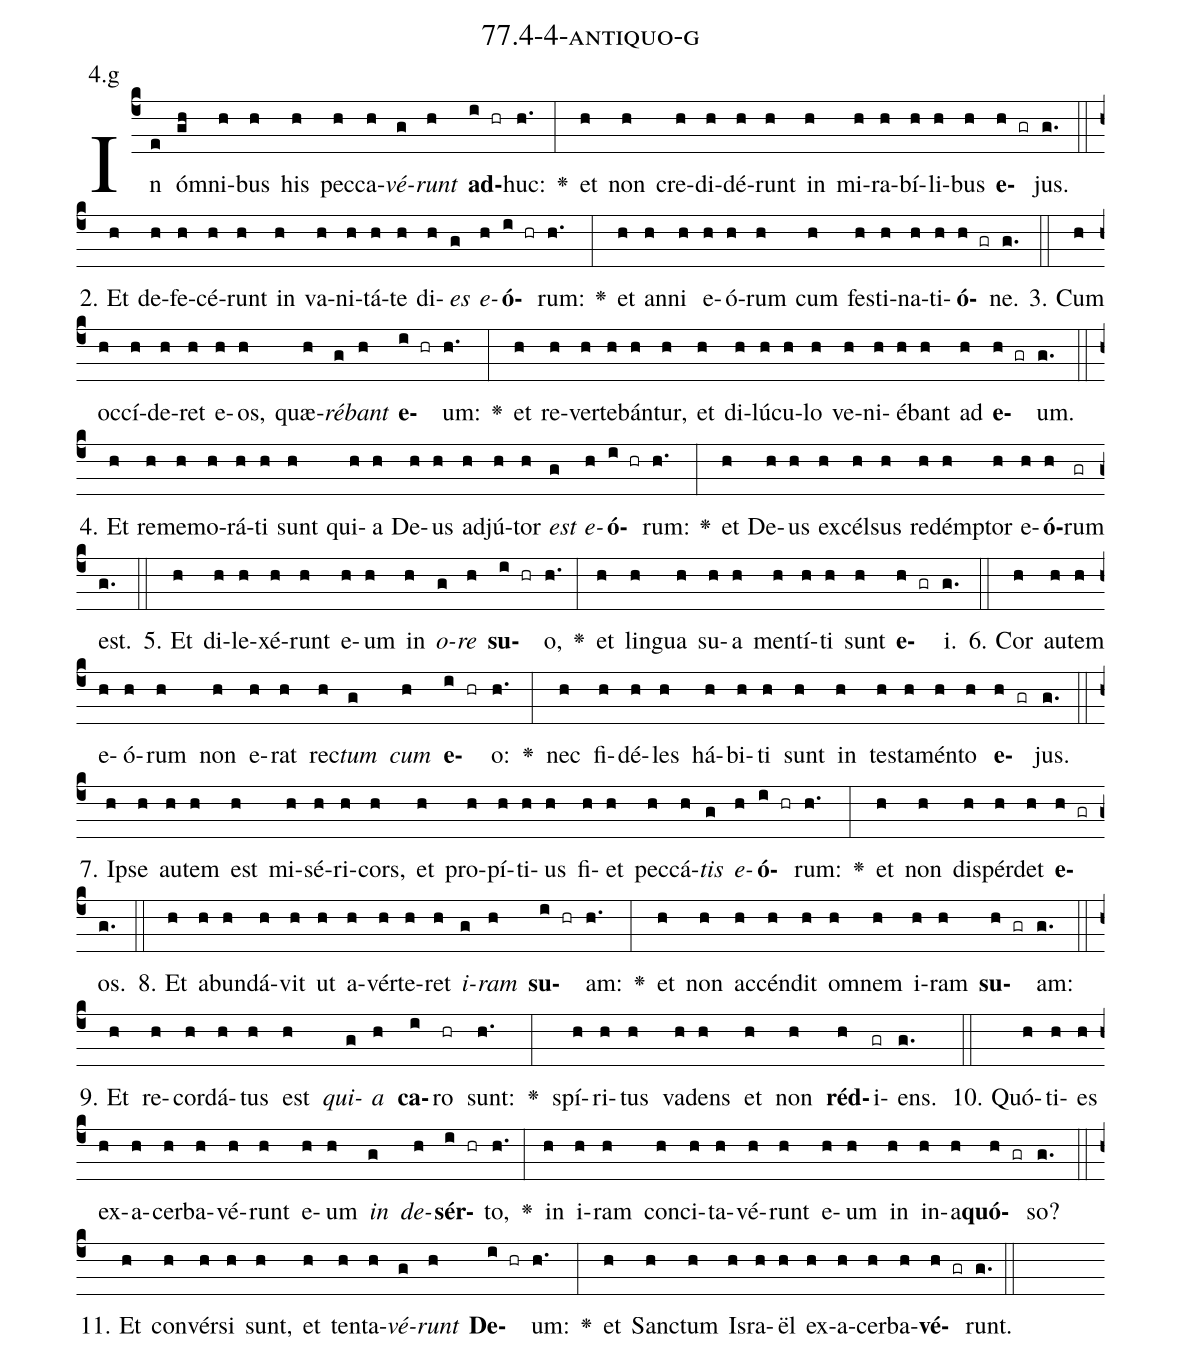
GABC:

name: 77.4-4-antiquo-g;
annotation: 4.g;
%%
(c4)In(e) óm(gh)ni(h)bus(h) his(h) pec(h)ca(h)<i>vé</i>(g)<i>runt</i>(h) <b>ad</b>(i hr)huc:(h.) <v>\greheightstar</v>(:) et(h) non(h) cre(h)di(h)dé(h)runt(h) in(h) mi(h)ra(h)bí(h)li(h)bus(h) <b>e</b>(h gr)jus.(g.) (::)
2. Et(h) de(h)fe(h)cé(h)runt(h) in(h) va(h)ni(h)tá(h)te(h) di(h)<i>es</i>(g) <i>e</i>(h)<b>ó</b>(i hr)rum:(h.) <v>\greheightstar</v>(:) et(h) an(h)ni(h) e(h)ó(h)rum(h) cum(h) fes(h)ti(h)na(h)ti(h)<b>ó</b>(h gr)ne.(g.) (::)
3. Cum(h) oc(h)cí(h)de(h)ret(h) e(h)os,(h) quæ(h)<i>ré</i>(g)<i>bant</i>(h) <b>e</b>(i hr)um:(h.) <v>\greheightstar</v>(:) et(h) re(h)ver(h)te(h)bán(h)tur,(h) et(h) di(h)lú(h)cu(h)lo(h) ve(h)ni(h)é(h)bant(h) ad(h) <b>e</b>(h gr)um.(g.) (::)
4. Et(h) re(h)me(h)mo(h)rá(h)ti(h) sunt(h) qui(h)a(h) De(h)us(h) ad(h)jú(h)tor(h) <i>est</i>(g) <i>e</i>(h)<b>ó</b>(i hr)rum:(h.) <v>\greheightstar</v>(:) et(h) De(h)us(h) ex(h)cél(h)sus(h) red(h)émp(h)tor(h) e(h)<b>ó</b>(h)rum(gr) est.(g.) (::)
5. Et(h) di(h)le(h)xé(h)runt(h) e(h)um(h) in(h) <i>o</i>(g)<i>re</i>(h) <b>su</b>(i hr)o,(h.) <v>\greheightstar</v>(:) et(h) lin(h)gua(h) su(h)a(h) men(h)tí(h)ti(h) sunt(h) <b>e</b>(h gr)i.(g.) (::)
6. Cor(h) au(h)tem(h) e(h)ó(h)rum(h) non(h) e(h)rat(h) rec(h)<i>tum</i>(g) <i>cum</i>(h) <b>e</b>(i hr)o:(h.) <v>\greheightstar</v>(:) nec(h) fi(h)dé(h)les(h) há(h)bi(h)ti(h) sunt(h) in(h) tes(h)ta(h)mén(h)to(h) <b>e</b>(h gr)jus.(g.) (::)
7. Ip(h)se(h) au(h)tem(h) est(h) mi(h)sé(h)ri(h)cors,(h) et(h) pro(h)pí(h)ti(h)us(h) fi(h)et(h) pec(h)cá(h)<i>tis</i>(g) <i>e</i>(h)<b>ó</b>(i hr)rum:(h.) <v>\greheightstar</v>(:) et(h) non(h) dis(h)pér(h)det(h) <b>e</b>(h gr)os.(g.) (::)
8. Et(h) ab(h)un(h)dá(h)vit(h) ut(h) a(h)vér(h)te(h)ret(h) <i>i</i>(g)<i>ram</i>(h) <b>su</b>(i hr)am:(h.) <v>\greheightstar</v>(:) et(h) non(h) ac(h)cén(h)dit(h) om(h)nem(h) i(h)ram(h) <b>su</b>(h gr)am:(g.) (::)
9. Et(h) re(h)cor(h)dá(h)tus(h) est(h) <i>qui</i>(g)<i>a</i>(h) <b>ca</b>(i)ro(hr) sunt:(h.) <v>\greheightstar</v>(:) spí(h)ri(h)tus(h) va(h)dens(h) et(h) non(h) <b>réd</b>(h)i(gr)ens.(g.) (::)
10. Quó(h)ti(h)es(h) ex(h)a(h)cer(h)ba(h)vé(h)runt(h) e(h)um(h) <i>in</i>(g) <i>de</i>(h)<b>sér</b>(i hr)to,(h.) <v>\greheightstar</v>(:) in(h) i(h)ram(h) con(h)ci(h)ta(h)vé(h)runt(h) e(h)um(h) in(h) in(h)a(h)<b>quó</b>(h gr)so?(g.) (::)
11. Et(h) con(h)vér(h)si(h) sunt,(h) et(h) ten(h)ta(h)<i>vé</i>(g)<i>runt</i>(h) <b>De</b>(i hr)um:(h.) <v>\greheightstar</v>(:) et(h) Sanc(h)tum(h) Is(h)ra(h)ël(h) ex(h)a(h)cer(h)ba(h)<b>vé</b>(h gr)runt.(g.) (::)
